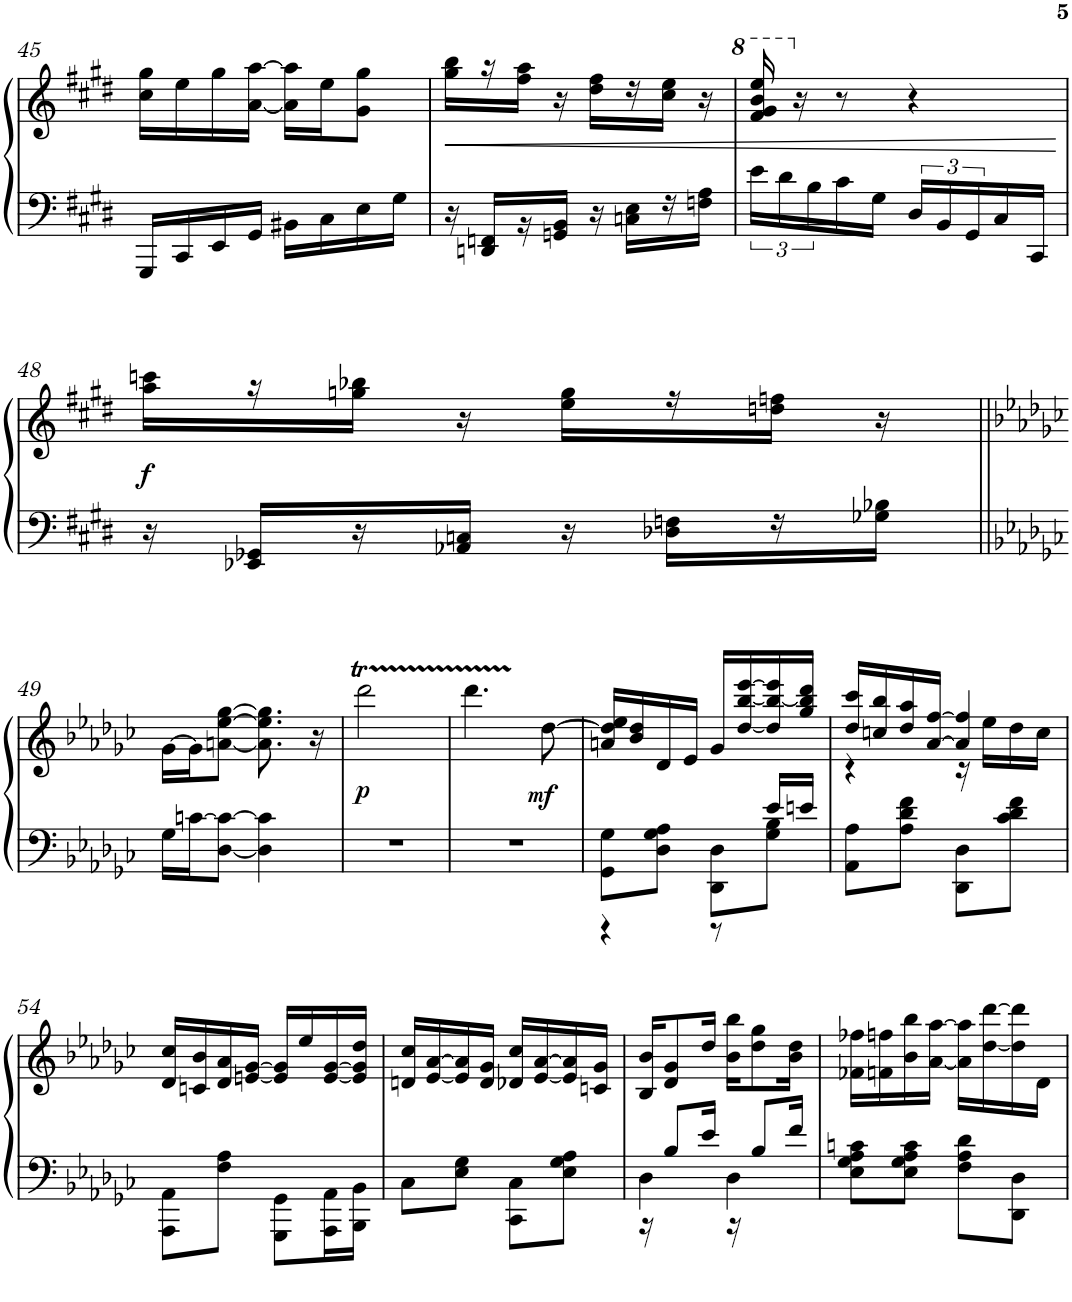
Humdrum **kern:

**kern	**kern	**dynam
*part1	*part1	*part1
*staff2	*staff1	*staff1/2
*I"Piano	*	*
*I'Pno.	*	*
!!LO:PB:g=z
*clefF4	*clefG2	*
*k[f#c#g#d#]	*k[f#c#g#d#]	*
*c#:	*c#:	*
*M2/4	*M2/4	*
=45	=45	=45
16GGG#/LL	16cc#\ 16gg#\LL	.
16CC#/	16ee\	.
16EE/	16gg#\	.
16GG#/JJ	[16a\ [16aa\JJ	.
16BB#X\LL	16a\] 16aa\]LL	.
16C#\	16ee\J	.
16E\	8g#\ 8gg#\J	.
16G#\JJ	.	.
=46	=46	=46
!	!	!LO:HP:b
16r	16gg#\ 16bb\LL	<
16DDn/ 16FFn/LL	16r	.
16r	16ff#\ 16aa\JJ	.
16GGn/ 16BB/JJ	16r	.
16r	16dd#\ 16ff#\LL	.
16Cn\ 16E\LL	16r	.
16r	16cc#\ 16ee\JJ	.
16Fn\ 16A\JJ	16r	.
=47	=47	=47
24e\LL	16ff#/ 16gg#/ 16bb/ 16eee/	.
24d#\	.	.
.	16r	.
24B\	.	.
16c#\	8r	.
16G#\JJ	.	.
24D#/LL	4r	.
24BB/	.	.
24GG#/	.	.
16C#/	.	.
16CC#/JJ	.	.
.	.	[
!!LO:LB:g=z
=48	=48	=48
!	!	!LO:DY:b
16r	16aa\ 16cccn\LL	f
16EE-X/ 16GG-X/LL	16r	.
16r	16ggn\ 16bb-X\JJ	.
16AA-X/ 16Cn/JJ	16r	.
16r	16ee\ 16gg\LL	.
16D-X\ 16Fn\LL	16r	.
16r	16ddn\ 16ffn\JJ	.
16G-X\ 16B-X\JJ	16r	.
!!LO:LB:g=z
=49||	=49||	=49||
*k[b-e-a-d-g-c-]	*k[b-e-a-d-g-c-]	*
*G-:	*G-:	*
16G-\LL	[16g-\LL	.
[16cn\J	16g-\J]	.
[8D-\ 8c\_J	[8an\ [8ee-\ [8gg-\J	.
4D-\] 4c\]	8.a\] 8.ee-\] 8.gg-\]	.
.	16r	.
=50	=50	=50
!	!	!LO:DY:b
2r	2ddd-T\	p
=51	=51	=51
2r	4.ddd-TTT\	.
!	!	!LO:DY:b
.	[8dd-\	mf
=52	=52	=52
*^	*	*
8GG-\ 8G-\L	4r	16an/ 16dd-/] 16ee-/LL	.
.	.	16b-/ 16dd-/	.
8D-\ 8G-\ 8A-\J	.	16d-/	.
.	.	16e-/JJ	.
8DD-\ 8D-\L	8r	16g-/LL	.
.	.	[16dd-/ [16bb-/ [16eee-/	.
8G-\ 8B-\J	16e-/LL	16dd-/] 16bb-/_ 16eee-/]	.
.	16en/JJ	16gg-/ 16bb-/] 16ddd-/JJ	.
*v	*v	*	*
=53	=53	=53
*	*^	*
8AA-\ 8A-\L	16dd-/ 16ccc-/LL	4r	.
.	16ccn/ 16bb-/	.	.
8A-\ 8d-\ 8f\J	16dd-/ 16aa-/	.	.
.	[>16a-/ [>16ff/JJ	.	.
8DD-\ 8D-\L	4a-/] 4ff/]	16r	.
.	.	16ee-\LL	.
8c-\ 8d-\ 8f\J	.	16dd-\	.
.	.	16cc\JJ	.
*	*v	*v	*
!!LO:LB:g=z
=54	=54	=54
8AAA-\ 8AA-\L	16d-/ 16cc-/LL	.
.	16cn/ 16b-/	.
8F\ 8A-\J	16d-/ 16a-/	.
.	[16en/ [16g-/JJ	.
8GGG-\ 8GG-\L	16e/] 16g-/]LL	.
.	16ee-/	.
16AAA-\ 16AA-\L	[16e/ [16g-/	.
16BBB-\ 16BB-\JJ	16e/] 16g-/] 16dd-/JJ	.
=55	=55	=55
8C-\L	16dn/ 16cc-/LL	.
.	[16e-/ [16a-/	.
8E-\ 8G-\J	16e-/] 16a-/]	.
.	16d/ 16g-/JJ	.
8CC-\ 8C-\L	16d-X/ 16cc-/LL	.
.	[16e-/ [16a-/	.
8E-\ 8G-\ 8A-\J	16e-/] 16a-/]	.
.	16cn/ 16g-/JJ	.
=56	=56	=56
*^	*	*
4D-\	16r	16B-/ 16b-/KL	.
.	8B-/L	8d-/ 8g-/	.
.	16e-/Jk	16dd-/Jk	.
4D-\	16r	16b-\ 16bb-\KL	.
.	8B-/L	8dd-\ 8gg-\	.
.	16f/Jk	16b-\ 16dd-\Jk	.
*v	*v	*	*
=57	=57	=57
8E-\ 8G-\ 8A-\ 8cn\L	16f-X\ 16ff-X\LL	.
.	16fn\ 16ffn\	.
8E-\ 8G-\ 8A-\ 8c\J	16b-\ 16bb-\	.
.	[16a-\ [16aa-\JJ	.
8F\ 8A-\ 8d-\L	16a-\] 16aa-\]LL	.
.	[16dd-\ [16ddd-\	.
8DD-\ 8D-\J	16dd-\] 16ddd-\]	.
.	16d-\JJ	.
=	=	=
*-	*-	*-
